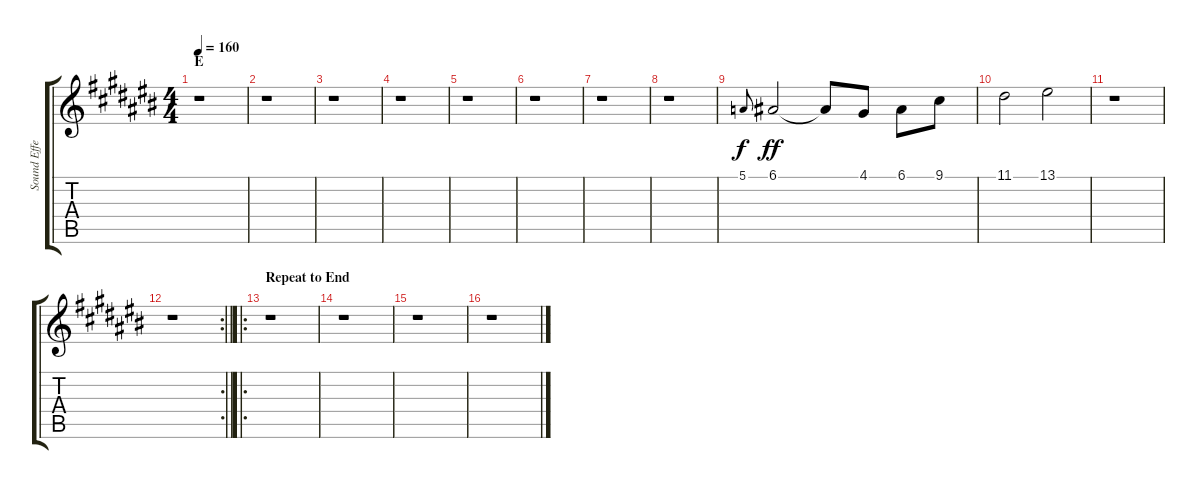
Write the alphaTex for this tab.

\track ("Sound Effect" "Sound Effe") {instrument lead8bassandlead}
\staff {score tabs}
\tuning (E4 B3 G3 D3 A2 E2) {hide}
\ts (4 4)
\section ("" "E")
\tempo 160
\clef g2
\ks c#
r.1{dy f} |
r.1 |
r.1 |
r.1 |
r.1 |
r.1 |
r.1 |
r.1 |
5.1.8{gr onbeat} 6.1.2{dy ff} 6.1{t}.8 4.1.8 6.1.8 9.1.8 |
11.1.2 13.1.2 |
r.1 |
\rc 2
\barLineRight lightlight
r.1 |
\ro
\section ("" "Repeat to End")
r.1 |
r.1 |
r.1 |
r.1
